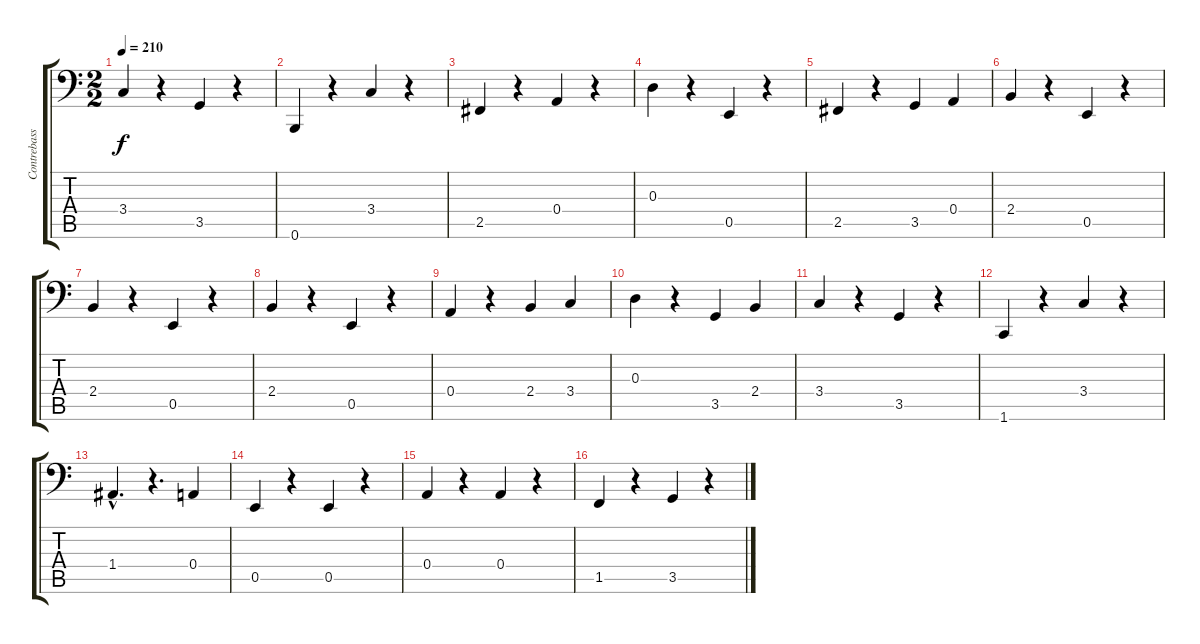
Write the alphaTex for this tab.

\track ("Contrebasse" "Contrebass") {instrument contrabass}
\staff {score tabs}
\tuning (C3 G2 D2 A1 E1 B0) {hide}
\ts (2 2)
\tempo 210
\clef f4
\ks c
3.4.4{dy f} r.4 3.5.4 r.4 |
0.6.4 r.4 3.4.4 r.4 |
2.5.4 r.4 0.4.4 r.4 |
0.3.4 r.4 0.5.4 r.4 |
2.5.4 r.4 3.5.4 0.4.4 |
2.4.4 r.4 0.5.4 r.4 |
2.4.4 r.4 0.5.4 r.4 |
2.4.4 r.4 0.5.4 r.4 |
0.4.4 r.4 2.4.4 3.4.4 |
0.3.4 r.4 3.5.4 2.4.4 |
3.4.4 r.4 3.5.4 r.4 |
1.6.4 r.4 3.4.4 r.4 |
1.4{hac}.4{d} r.4{d} 0.4.4 |
0.5.4 r.4 0.5.4 r.4 |
0.4.4 r.4 0.4.4 r.4 |
1.5.4 r.4 3.5.4 r.4
